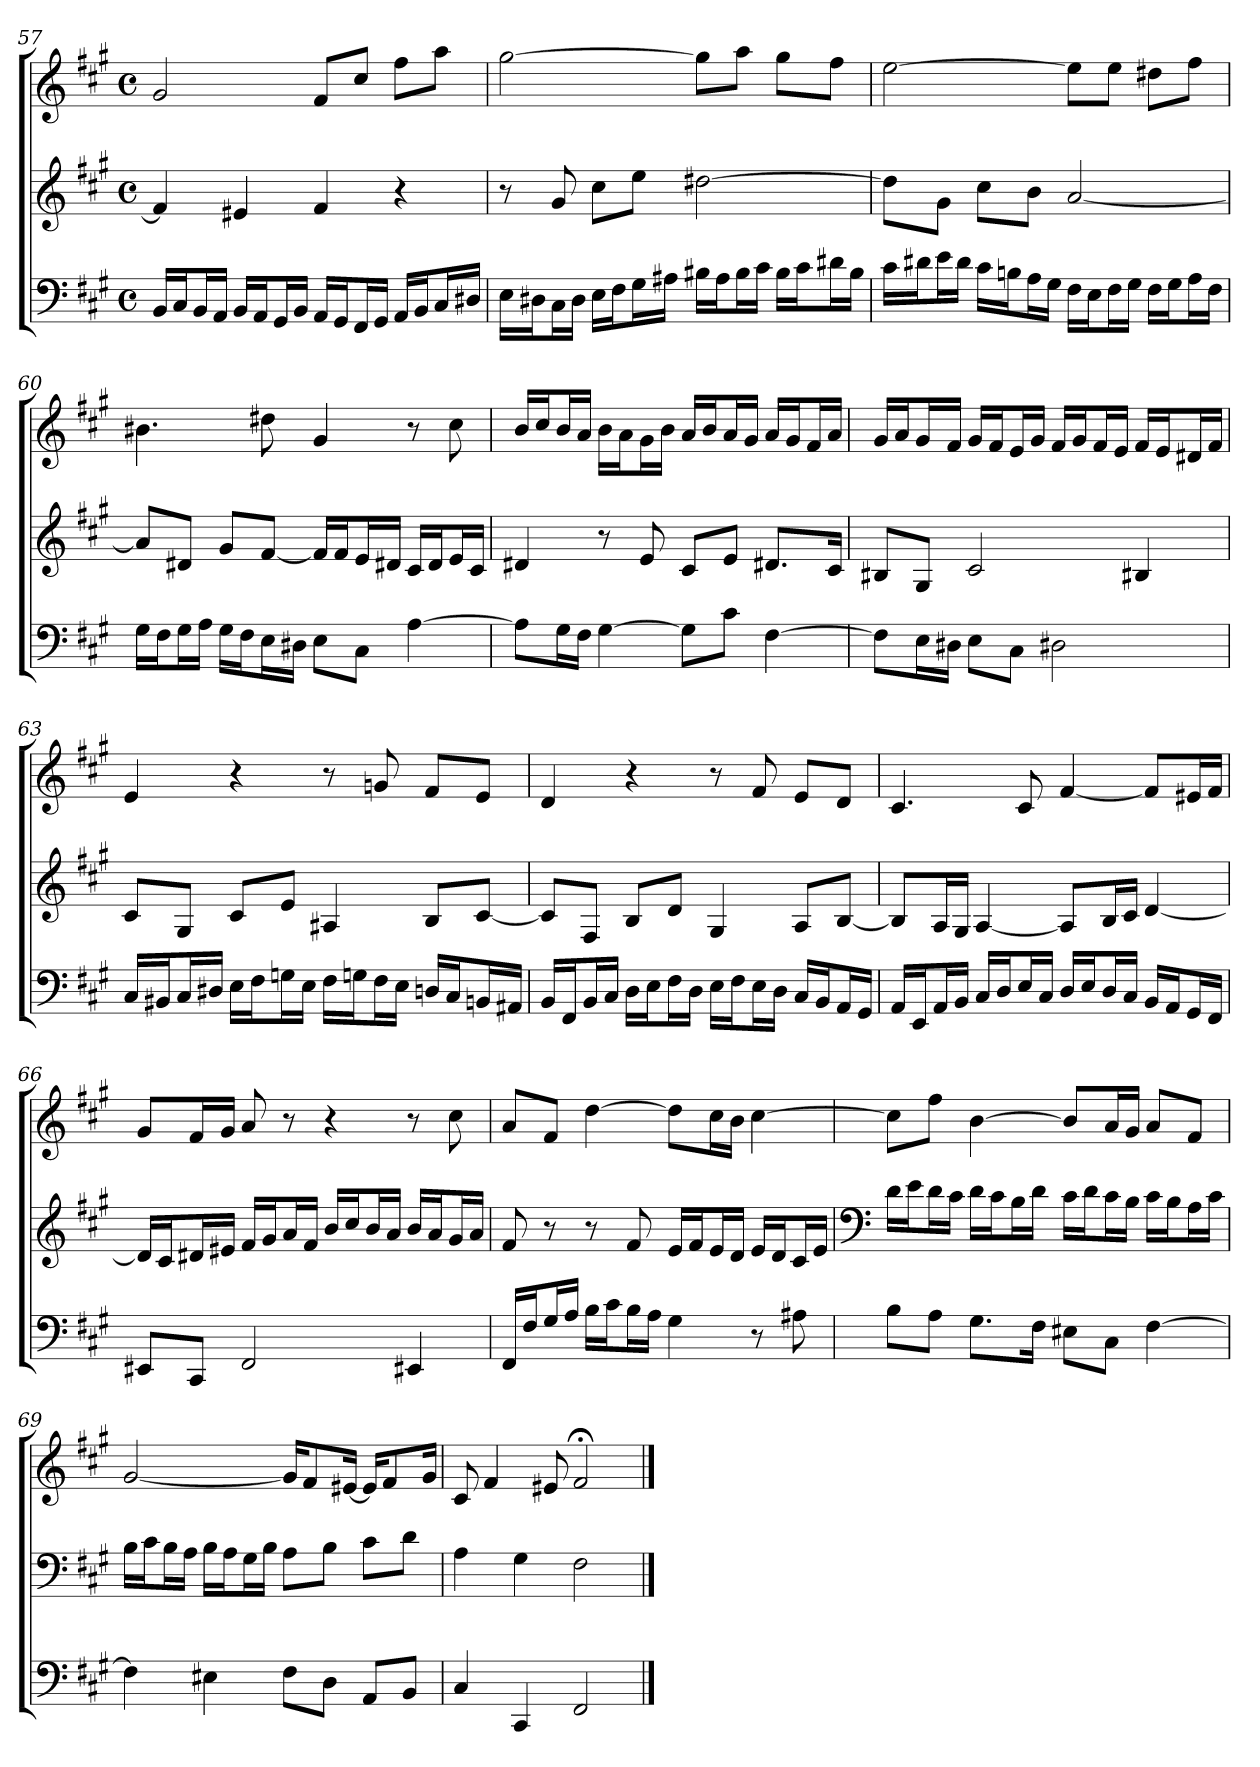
**kern	**kern	**kern
*part3	*part2	*part1
*staff3	*staff2	*staff1
*clefF4	*clefG2	*clefG2
*k[f#c#g#]	*k[f#c#g#]	*k[f#c#g#]
*f#:	*f#:	*f#:
*M4/4	*M4/4	*M4/4
*met(c)	*met(c)	*met(c)
=57	=57	=57
16BB/LL	4f#]	2g#
16C#/J	.	.
16BB/L	.	.
16AA/JJ	.	.
16BB/LL	4e#X	.
16AA/J	.	.
16GG#/L	.	.
16BB/JJ	.	.
16AA/LL	4f#	8f#/L
16GG#/J	.	.
16FF#/L	.	8cc#/J
16GG#/JJ	.	.
16AA/LL	4r	8ff#\L
16BB/J	.	.
16C#/L	.	8aa\J
16D#X/JJ	.	.
=58	=58	=58
16E\LL	8r	[2gg#
16D#X\J	.	.
16C#\L	8g#	.
16D#\JJ	.	.
16E\LL	8cc#\L	.
16F#\J	.	.
16G#\L	8ee\J	.
16A#X\JJ	.	.
16B#X\LL	[2dd#X	8gg#\L]
16A#\J	.	.
16B#\L	.	8aa\J
16c#\JJ	.	.
16B#\LL	.	8gg#\L
16c#\J	.	.
16d#X\L	.	8ff#\J
16B#\JJ	.	.
=59	=59	=59
16c#\LL	8dd#\L]	[2ee
16d#X\J	.	.
16e\L	8g#\J	.
16d#\JJ	.	.
16c#\LL	8cc#\L	.
16Bn\J	.	.
16A\L	8b\J	.
16G#\JJ	.	.
16F#\LL	[2a	8ee\L]
16E\J	.	.
16F#\L	.	8ee\J
16G#\JJ	.	.
16F#\LL	.	8dd#X\L
16G#\J	.	.
16A\L	.	8ff#\J
16F#\JJ	.	.
=60	=60	=60
16G#\LL	8a/L]	4.b#X
16F#\J	.	.
16G#\L	8d#X/J	.
16A\JJ	.	.
16G#\LL	8g#/L	.
16F#\J	.	.
16E\L	[8f#/J	8dd#X
16D#X\JJ	.	.
8E\L	16f#/LL]	4g#
.	16f#/J	.
8C#\J	16e/L	.
.	16d#X/JJ	.
[4A	16c#/LL	8r
.	16d#/J	.
.	16e/L	8cc#
.	16c#/JJ	.
=61	=61	=61
8A\L]	4d#X	16b/LL
.	.	16cc#/J
16G#\L	.	16b/L
16F#\JJ	.	16a/JJ
[4G#	8r	16b\LL
.	.	16a\J
.	8e	16g#\L
.	.	16b\JJ
8G#\L]	8c#/L	16a/LL
.	.	16b/J
8c#\J	8e/J	16a/L
.	.	16g#/JJ
[4F#	8.d#X/L	16a/LL
.	.	16g#/J
.	.	16f#/L
.	16c#/Jk	16a/JJ
=62	=62	=62
8F#\L]	8B#X/L	16g#/LL
.	.	16a/J
16E\L	8G#/J	16g#/L
16D#X\JJ	.	16f#/JJ
8E\L	2c#	16g#/LL
.	.	16f#/J
8C#\J	.	16e/L
.	.	16g#/JJ
2D#X	.	16f#/LL
.	.	16g#/J
.	.	16f#/L
.	.	16e/JJ
.	4B#X	16f#/LL
.	.	16e/J
.	.	16d#X/L
.	.	16f#/JJ
=63	=63	=63
16C#/LL	8c#/L	4e
16BB#X/J	.	.
16C#/L	8G#/J	.
16D#X/JJ	.	.
16E\LL	8c#/L	4r
16F#\J	.	.
16Gn\L	8e/J	.
16E\JJ	.	.
16F#\LL	4A#X	8r
16Gn\J	.	.
16F#\L	.	8gn
16E\JJ	.	.
16Dn/LL	8B/L	8f#/L
16C#/J	.	.
16BBn/L	[8c#/J	8e/J
16AA#X/JJ	.	.
=64	=64	=64
16BB/LL	8c#/L]	4d
16FF#/J	.	.
16BB/L	8F#/J	.
16C#/JJ	.	.
16D\LL	8B/L	4r
16E\J	.	.
16F#\L	8d/J	.
16D\JJ	.	.
16E\LL	4G#	8r
16F#\J	.	.
16E\L	.	8f#
16D\JJ	.	.
16C#/LL	8A/L	8e/L
16BB/J	.	.
16AA/L	[8B/J	8d/J
16GG#/JJ	.	.
=65	=65	=65
16AA/LL	8B/L]	4.c#
16EE/J	.	.
16AA/L	16A/L	.
16BB/JJ	16G#/JJ	.
16C#/LL	[4A	.
16D/J	.	.
16E/L	.	8c#
16C#/JJ	.	.
16D/LL	8A/L]	[4f#
16E/J	.	.
16D/L	16B/L	.
16C#/JJ	16c#/JJ	.
16BB/LL	[4d	8f#/L]
16AA/J	.	.
16GG#/L	.	16e#X/L
16FF#/JJ	.	16f#/JJ
=66	=66	=66
8EE#X/L	16d/LL]	8g#/L
.	16c#/J	.
8CC#/J	16d#X/L	16f#/L
.	16e#X/JJ	16g#/JJ
2FF#	16f#/LL	8a
.	16g#/J	.
.	16a/L	8r
.	16f#/JJ	.
.	16b/LL	4r
.	16cc#/J	.
.	16b/L	.
.	16a/JJ	.
4EE#X	16b/LL	8r
.	16a/J	.
.	16g#/L	8cc#
.	16a/JJ	.
=67	=67	=67
16FF#/LL	8f#	8a/L
16F#/J	.	.
16G#/L	8r	8f#/J
16A/JJ	.	.
16B\LL	8r	[4dd
16c#\J	.	.
16B\L	8f#	.
16A\JJ	.	.
4G#	16e/LL	8dd\L]
.	16f#/J	.
.	16e/L	16cc#\L
.	16d/JJ	16b\JJ
8r	16e/LL	[4cc#
.	16d/J	.
8A#X	16c#/L	.
.	16e/JJ	.
=68	=68	=68
*	*clefF4	*
8B\L	16d\LL	8cc#\L]
.	16e\J	.
8A\J	16d\L	8ff#\J
.	16c#\JJ	.
8.G#\L	16d\LL	[4b
.	16c#\J	.
.	16B\L	.
16F#\Jk	16d\JJ	.
8E#X\L	16c#\LL	8b/L]
.	16d\J	.
8C#\J	16c#\L	16a/L
.	16B\JJ	16g#/JJ
[4F#	16c#\LL	8a/L
.	16B\J	.
.	16A\L	8f#/J
.	16c#\JJ	.
=69	=69	=69
4F#]	16B\LL	[2g#
.	16c#\J	.
.	16B\L	.
.	16A\JJ	.
4E#X	16B\LL	.
.	16A\J	.
.	16G#\L	.
.	16B\JJ	.
8F#\L	8A\L	16g#/KL]
.	.	8f#/
8D\J	8B\J	.
.	.	[16e#X/Jk
8AA/L	8c#\L	16e#/KL]
.	.	8f#/
8BB/J	8d\J	.
.	.	16g#/Jk
=70	=70	=70
*	*	*MM68
4C#	4A	8c#
.	.	4f#
4CC#	4G#	.
*	*	*MM52
.	.	8e#X
2FF#	2F#	2f#;<
==	==	==
*-	*-	*-
